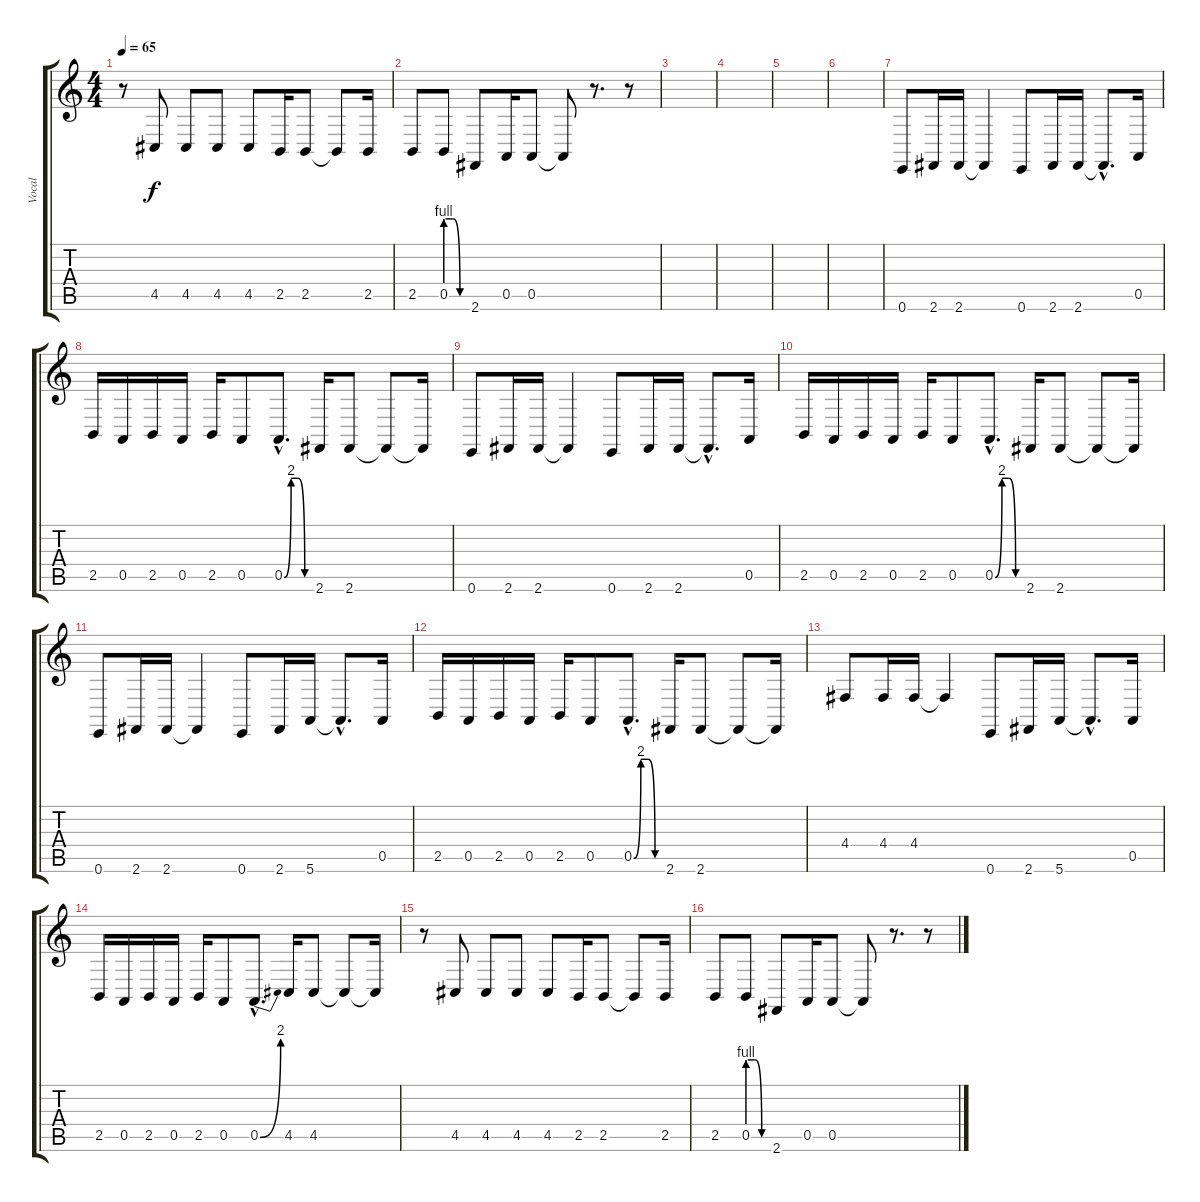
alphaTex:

\track ("Vocal" "Vocal") {instrument englishhorn}
\staff {score tabs}
\tuning (E4 B3 G3 D3 A2 E2) {hide}
\ts (4 4)
\tempo 65
\clef g2
\ks c
r.8{dy f} 4.5.8 4.5.8 4.5.8 4.5.8 2.5.16 2.5.8 2.5{t}.8 2.5.16 |
2.5.8 0.5{be (custom 0 4 20 4 40 0 60 0)}.8 2.6.8 0.5.16 0.5.8 0.5{t}.8 r.8{d} r.8 |
|
|
|
|
0.6.8 2.6.16 2.6.16 2.6{t}.4 0.6.8 2.6.16 2.6.16 2.6{hac t}.8{d} 0.5.16 |
2.5.16 0.5.16 2.5.16 0.5.16 2.5.16 0.5.8 0.5{be (custom 0 0 15 8 30 8 45 0 60 0) hac}.8{d} 2.6.16 2.6.8 2.6{t}.8 2.6{t}.16 |
0.6.8 2.6.16 2.6.16 2.6{t}.4 0.6.8 2.6.16 2.6.16 2.6{hac t}.8{d} 0.5.16 |
2.5.16 0.5.16 2.5.16 0.5.16 2.5.16 0.5.8 0.5{be (custom 0 0 15 8 30 8 45 0 60 0) hac}.8{d} 2.6.16 2.6.8 2.6{t}.8 2.6{t}.16 |
0.6.8 2.6.16 2.6.16 2.6{t}.4 0.6.8 2.6.16 5.6.16 5.6{hac t}.8{d} 0.5.16 |
2.5.16 0.5.16 2.5.16 0.5.16 2.5.16 0.5.8 0.5{be (custom 0 0 15 8 30 8 45 0 60 0) hac}.8{d} 2.6.16 2.6.8 2.6{t}.8 2.6{t}.16 |
4.4.8 4.4.16 4.4.16 4.4{t}.4 0.6.8 2.6.16 5.6.16 5.6{hac t}.8{d} 0.5.16 |
2.5.16 0.5.16 2.5.16 0.5.16 2.5.16 0.5.8 0.5{be (bend 0 0 60 8) hac}.8{d} 4.5.16 4.5.8 4.5{t}.8 4.5{t}.16 |
r.8 4.5.8 4.5.8 4.5.8 4.5.8 2.5.16 2.5.8 2.5{t}.8 2.5.16 |
2.5.8 0.5{be (custom 0 4 20 4 40 0 60 0)}.8 2.6.8 0.5.16 0.5.8 0.5{t}.8 r.8{d} r.8
